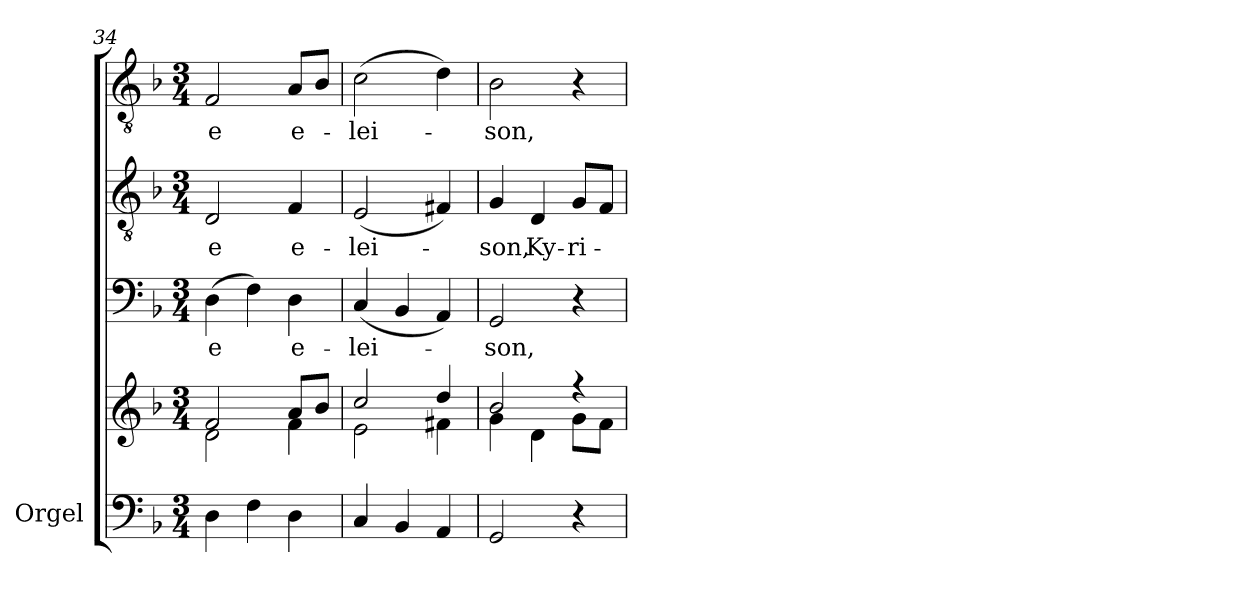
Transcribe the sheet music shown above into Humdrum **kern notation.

**kern	**kern	**kern	**text	**kern	**text	**kern	**text
*part4	*part4	*part3	*part3	*part2	*part2	*part1	*part1
*staff5	*staff4	*staff3	*staff3	*staff2	*staff2	*staff1	*staff1
*I"Orgel	*	*	*	*	*	*	*
*I'Org.	*	*	*	*	*	*	*
*clefF4	*clefG2	*clefF4	*	*clefGv2	*	*clefGv2	*
*k[b-]	*k[b-]	*k[b-]	*	*k[b-]	*	*k[b-]	*
*F:	*F:	*F:	*	*F:	*	*F:	*
*M3/4	*M3/4	*M3/4	*	*M3/4	*	*M3/4	*
=34	=34	=34	=34	=34	=34	=34	=34
*	*^	*	*	*	*	*	*
!	!	!	!	!LO:LY:b	!	!LO:LY:b	!	!LO:LY:b
4D\	2f/	2d\	(>4D\	-e	2D/	-e	2F/	-e
4F\	.	.	4F\)	.	.	.	.	.
!	!	!	!	!LO:LY:b	!	!LO:LY:b	!	!LO:LY:b
4D\	8a/L	4f\	4D\	e-	4F/	e-	8A/L	e-
.	8b-/J	.	.	.	.	.	8B-/J	.
=35	=35	=35	=35	=35	=35	=35	=35	=35
!	!	!	!	!LO:LY:b	!	!LO:LY:b	!	!LO:LY:b
4C/	2cc/	2e\	(<4C/	-lei-	(<2E/	-lei-	(>2c\	-lei-
4BB-/	.	.	4BB-/	.	.	.	.	.
4AA/	4dd/	4f#X\	4AA/)	.	4F#X/)	.	4d\)	.
!!LO:LB:g=z
=36	=36	=36	=36	=36	=36	=36	=36	=36
!	!	!	!	!LO:LY:b	!	!LO:LY:b	!	!LO:LY:b
2GG/	2b-/	4g\	2GG/	-son,	4G/	-son,	2B-\	-son,
!	!	!	!	!	!	!LO:LY:b	!	!
.	.	4d\	.	.	4D/	Ky-	.	.
!	!	!	!	!	!	!LO:LY:b	!	!
4r	4ree	8g\L	4r	.	8G/L	-ri-	4r	.
.	.	8f\J	.	.	8F/J	.	.	.
*	*v	*v	*	*	*	*	*	*
=	=	=	=	=	=	=	=
*-	*-	*-	*-	*-	*-	*-	*-
